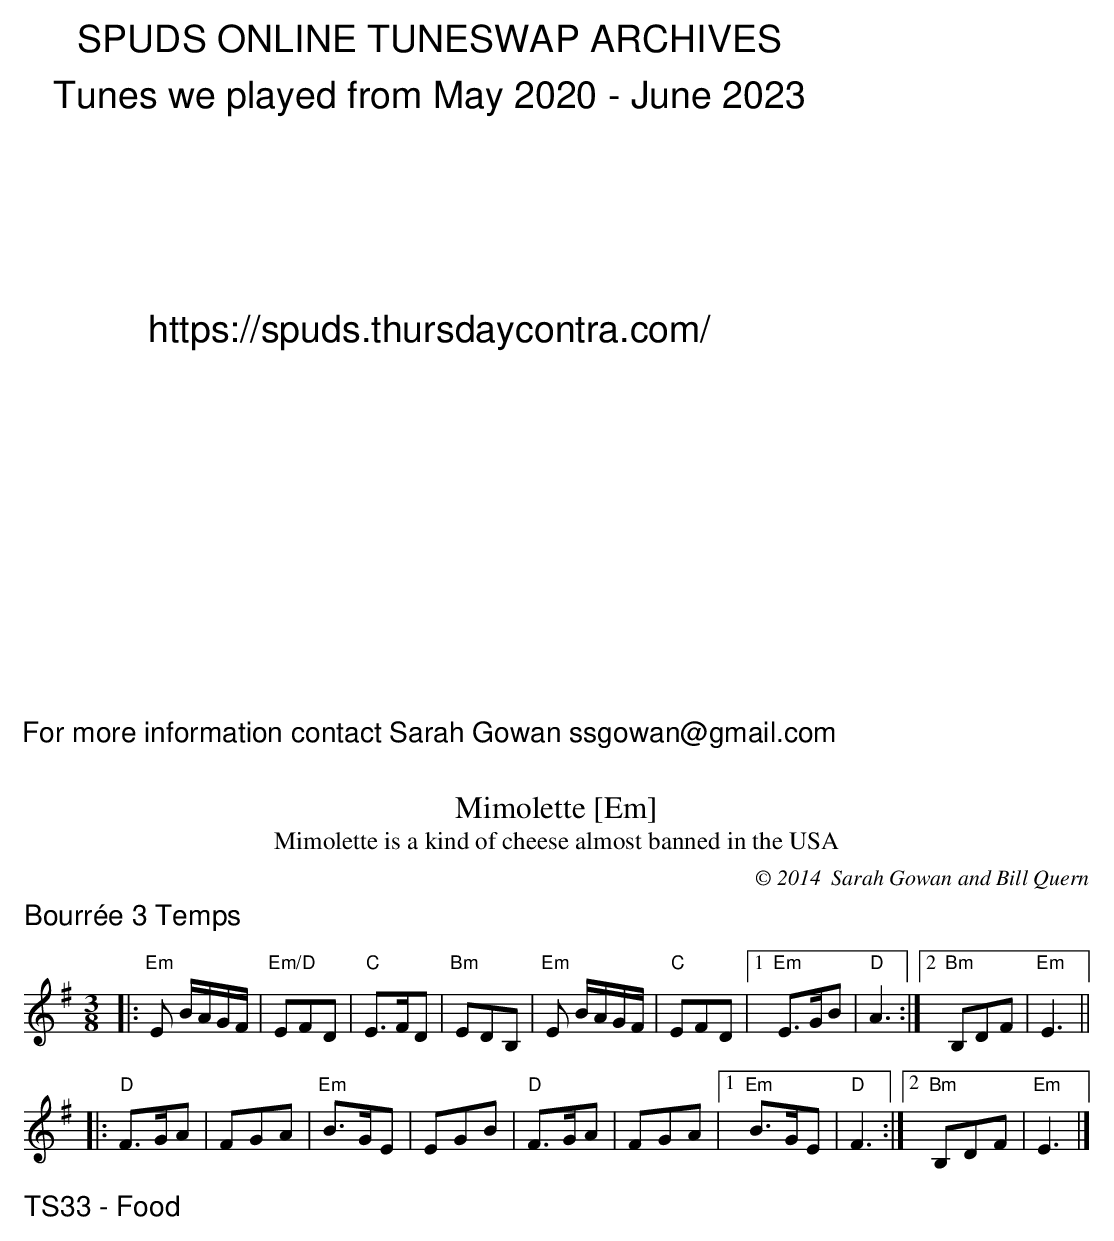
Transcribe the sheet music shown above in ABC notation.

X:1
T:Mimolette [Em]
T: Mimolette is a kind of cheese almost banned in the USA
C:© 2014  Sarah Gowan and Bill Quern
M:3/8
L:1/16
K:Em
%%text Bourrée 3 Temps
%%text
|:"Em"E2 BAGF|"Em/D"E2F2D2|"C"E2>F2D2|"Bm"E2D2B,2|\
"Em"E2 BAGF|"C"E2F2D2|1"Em"E2>G2B2|"D"A6:|2"Bm"B,2D2F2|"Em"E6||
|:"D"F2>G2A2|F2G2A2|"Em"B2>G2E2|E2G2B2|\
"D"F2>G2A2|F2G2A2|1"Em"B2>G2E2|"D"F6:|2"Bm"B,2D2F2|"Em"E6|]
